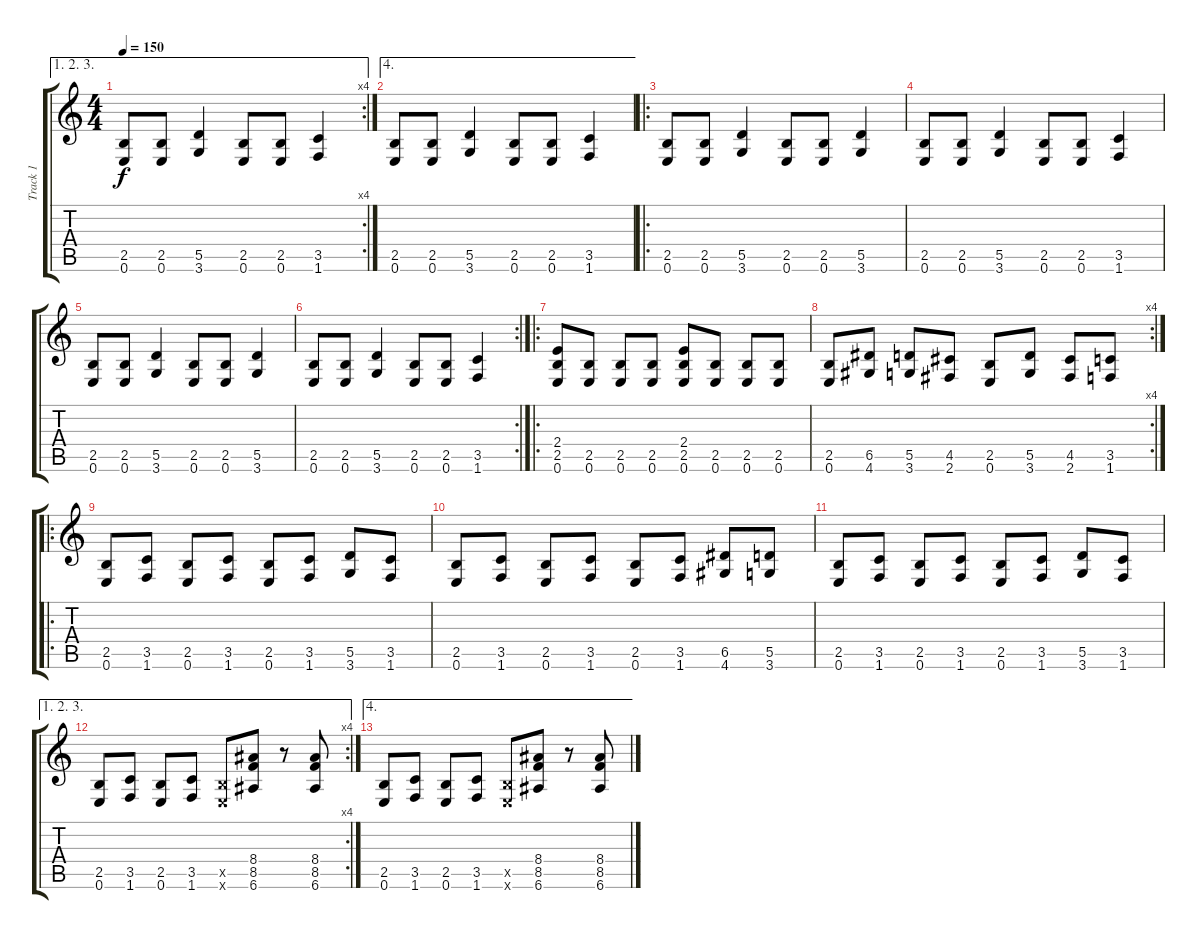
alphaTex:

\track ("Track 1" "Track 1") {instrument distortionguitar}
\staff {score tabs}
\tuning (E4 B3 G3 D3 A2 E2) {hide}
\ae (1 2 3)
\rc 4
\ts (4 4)
\tempo 150
\clef g2
\ks c
(2.5 0.6).8{dy f} (2.5 0.6).8 (5.5 3.6).4 (2.5 0.6).8 (2.5 0.6).8 (3.5 1.6).4 |
\ae 4
(2.5 0.6).8 (2.5 0.6).8 (5.5 3.6).4 (2.5 0.6).8 (2.5 0.6).8 (3.5 1.6).4 |
\ro
(2.5 0.6).8 (2.5 0.6).8 (5.5 3.6).4 (2.5 0.6).8 (2.5 0.6).8 (5.5 3.6).4 |
(2.5 0.6).8 (2.5 0.6).8 (5.5 3.6).4 (2.5 0.6).8 (2.5 0.6).8 (3.5 1.6).4 |
(2.5 0.6).8 (2.5 0.6).8 (5.5 3.6).4 (2.5 0.6).8 (2.5 0.6).8 (5.5 3.6).4 |
\rc 2
(2.5 0.6).8 (2.5 0.6).8 (5.5 3.6).4 (2.5 0.6).8 (2.5 0.6).8 (3.5 1.6).4 |
\ro
(2.4 2.5 0.6).8 (2.5 0.6).8 (2.5 0.6).8 (2.5 0.6).8 (2.4 2.5 0.6).8 (2.5 0.6).8 (2.5 0.6).8 (2.5 0.6).8 |
\rc 4
(2.5 0.6).8 (6.5 4.6).8 (5.5 3.6).8 (4.5 2.6).8 (2.5 0.6).8 (5.5 3.6).8 (4.5 2.6).8 (3.5 1.6).8 |
\ro
(2.5 0.6).8 (3.5 1.6).8 (2.5 0.6).8 (3.5 1.6).8 (2.5 0.6).8 (3.5 1.6).8 (5.5 3.6).8 (3.5 1.6).8 |
(2.5 0.6).8 (3.5 1.6).8 (2.5 0.6).8 (3.5 1.6).8 (2.5 0.6).8 (3.5 1.6).8 (6.5 4.6).8 (5.5 3.6).8 |
(2.5 0.6).8 (3.5 1.6).8 (2.5 0.6).8 (3.5 1.6).8 (2.5 0.6).8 (3.5 1.6).8 (5.5 3.6).8 (3.5 1.6).8 |
\ae (1 2 3)
\rc 4
(2.5 0.6).8 (3.5 1.6).8 (2.5 0.6).8 (3.5 1.6).8 (2.5{x} 0.6{x}).8 (8.4 8.5 6.6).8 r.8 (8.4 8.5 6.6).8 |
\ae 4
(2.5 0.6).8 (3.5 1.6).8 (2.5 0.6).8 (3.5 1.6).8 (2.5{x} 0.6{x}).8 (8.4 8.5 6.6).8 r.8 (8.4 8.5 6.6).8
